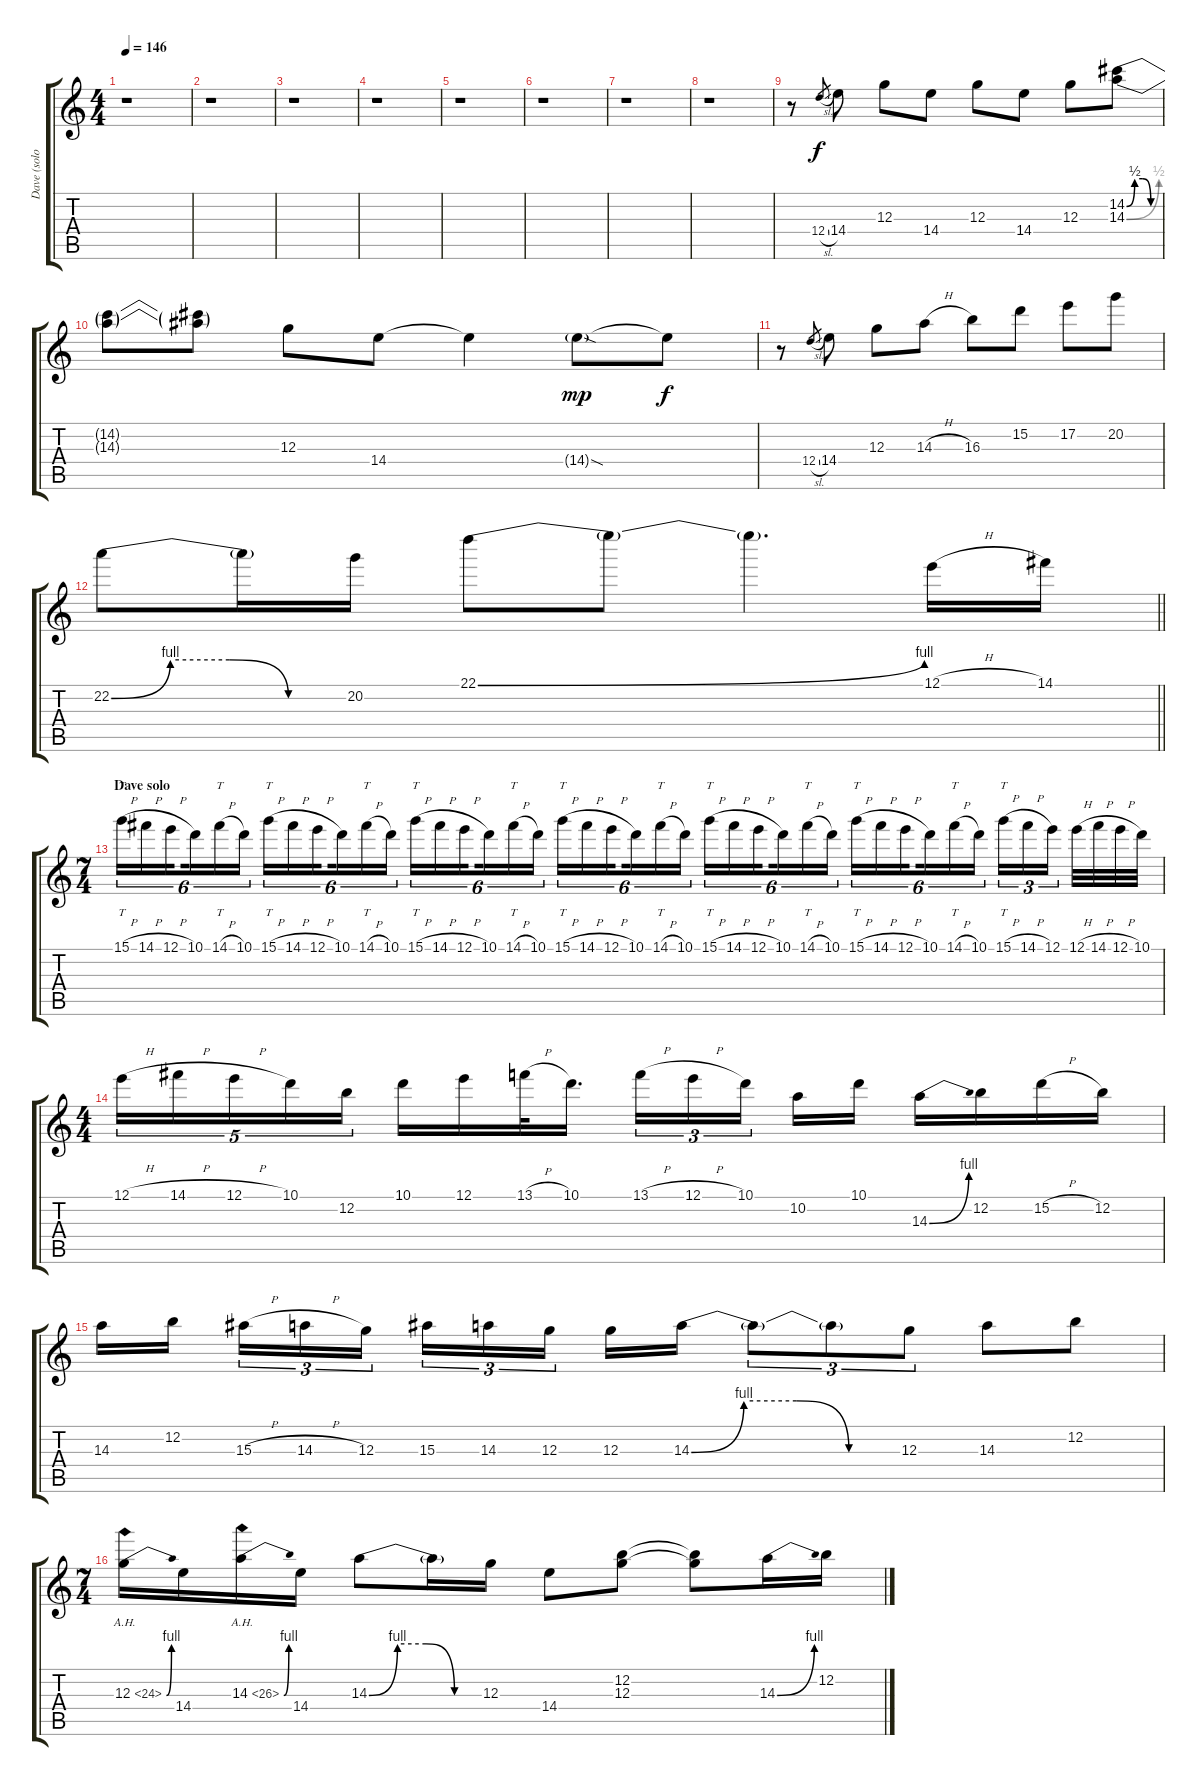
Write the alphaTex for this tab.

\track ("Dave (solo)" "Dave (solo") {instrument distortionguitar}
\staff {score tabs}
\tuning (E4 B3 G3 D3 A2 E2) {hide}
\ts (4 4)
\tempo 146
\clef g2
\ks c
r.1{dy f} |
r.1 |
r.1 |
r.1 |
r.1 |
r.1 |
r.1 |
r.1 |
r.8 12.4{sl}.8{gr} 14.4.8 12.3.8 14.4.8 12.3.8 14.4.8 12.3.8 (14.2{be (custom 0 0 15 2 30 2 45 0 60 0)} 14.3{be (bend 0 0 60 2)}).8 |
(14.2{t} 14.3{t}).8 (14.2{t} 14.3{t}).8 12.3.8 14.4.8 14.4{t}.4 14.4{sod g}.8{dy mp} 14.4{t}.8{dy f} |
r.8 12.4{sl}.8{gr} 14.4.8 12.3.8 14.3{h}.8 16.3.8 15.2.8 17.2.8 20.2.8 |
\barLineRight lightlight
22.2{be (custom 0 0 15 4 30 4 45 0 60 0)}.8 22.2{t}.16 20.2.16 22.1{be (bend 0 0 60 4)}.8 22.1{t}.8 22.1{t}.4{d} 12.1{h}.16 14.1.16 |
\ts (7 4)
\section ("" "Dave solo")
15.1{h}.16{tt tu (6 4)} 14.1{h}.16{tu (6 4)} 12.1{h}.16{tu (6 4) beam splitsecondary} 10.1.16{tu (6 4)} 14.1{h}.16{tt tu (6 4)} 10.1.16{tu (6 4)} 15.1{h}.16{tt tu (6 4)} 14.1{h}.16{tu (6 4)} 12.1{h}.16{tu (6 4) beam splitsecondary} 10.1.16{tu (6 4)} 14.1{h}.16{tt tu (6 4)} 10.1.16{tu (6 4)} 15.1{h}.16{tt tu (6 4)} 14.1{h}.16{tu (6 4)} 12.1{h}.16{tu (6 4) beam splitsecondary} 10.1.16{tu (6 4)} 14.1{h}.16{tt tu (6 4)} 10.1.16{tu (6 4)} 15.1{h}.16{tt tu (6 4)} 14.1{h}.16{tu (6 4)} 12.1{h}.16{tu (6 4) beam splitsecondary} 10.1.16{tu (6 4)} 14.1{h}.16{tt tu (6 4)} 10.1.16{tu (6 4)} 15.1{h}.16{tt tu (6 4)} 14.1{h}.16{tu (6 4)} 12.1{h}.16{tu (6 4) beam splitsecondary} 10.1.16{tu (6 4)} 14.1{h}.16{tt tu (6 4)} 10.1.16{tu (6 4)} 15.1{h}.16{tt tu (6 4)} 14.1{h}.16{tu (6 4)} 12.1{h}.16{tu (6 4) beam splitsecondary} 10.1.16{tu (6 4)} 14.1{h}.16{tt tu (6 4)} 10.1.16{tu (6 4)} 15.1{h}.16{tt tu (3 2)} 14.1{h}.16{tu (3 2)} 12.1.16{tu (3 2) beam splitsecondary} 12.1{h}.32 14.1{h}.32 12.1{h}.32 10.1.32 |
\ts (4 4)
12.1{h}.16{tu (5 4)} 14.1{h}.16{tu (5 4)} 12.1{h}.16{tu (5 4)} 10.1.16{tu (5 4)} 12.2.16{tu (5 4)} 10.1.16 12.1.16 13.1{h}.32 10.1.16{d} 13.1{h}.16{tu (3 2)} 12.1{h}.16{tu (3 2)} 10.1.16{tu (3 2) beam splitsecondary} 10.2.16 10.1.16 14.3{be (bend 0 0 60 4)}.16 12.2.16 15.2{h}.16 12.2.16 |
14.3.16 12.2.16{beam splitsecondary} 15.3{h}.16{tu (3 2)} 14.3{h}.16{tu (3 2)} 12.3.16{tu (3 2)} 15.3.16{tu (3 2)} 14.3.16{tu (3 2)} 12.3.16{tu (3 2) beam splitsecondary} 12.3.16 14.3{be (custom 0 0 15 4 30 4 45 0 60 0)}.16 14.3{t}.8{tu (3 2)} 14.3{t}.8{tu (3 2)} 12.3.8{tu (3 2)} 14.3.8 12.2.8 |
\ts (7 4)
12.3{be (bend 0 0 60 4) ah 12}.16 14.4.16 14.3{be (bend 0 0 60 4) ah 12}.16 14.4.16 14.3{be (custom 0 0 15 4 30 4 45 0 60 0)}.8 14.3{t}.16 12.3.16 14.4.8 (12.2 12.3).8 (12.2{t} 12.3{t}).8 14.3{be (bend 0 0 60 4)}.16 12.2.16
